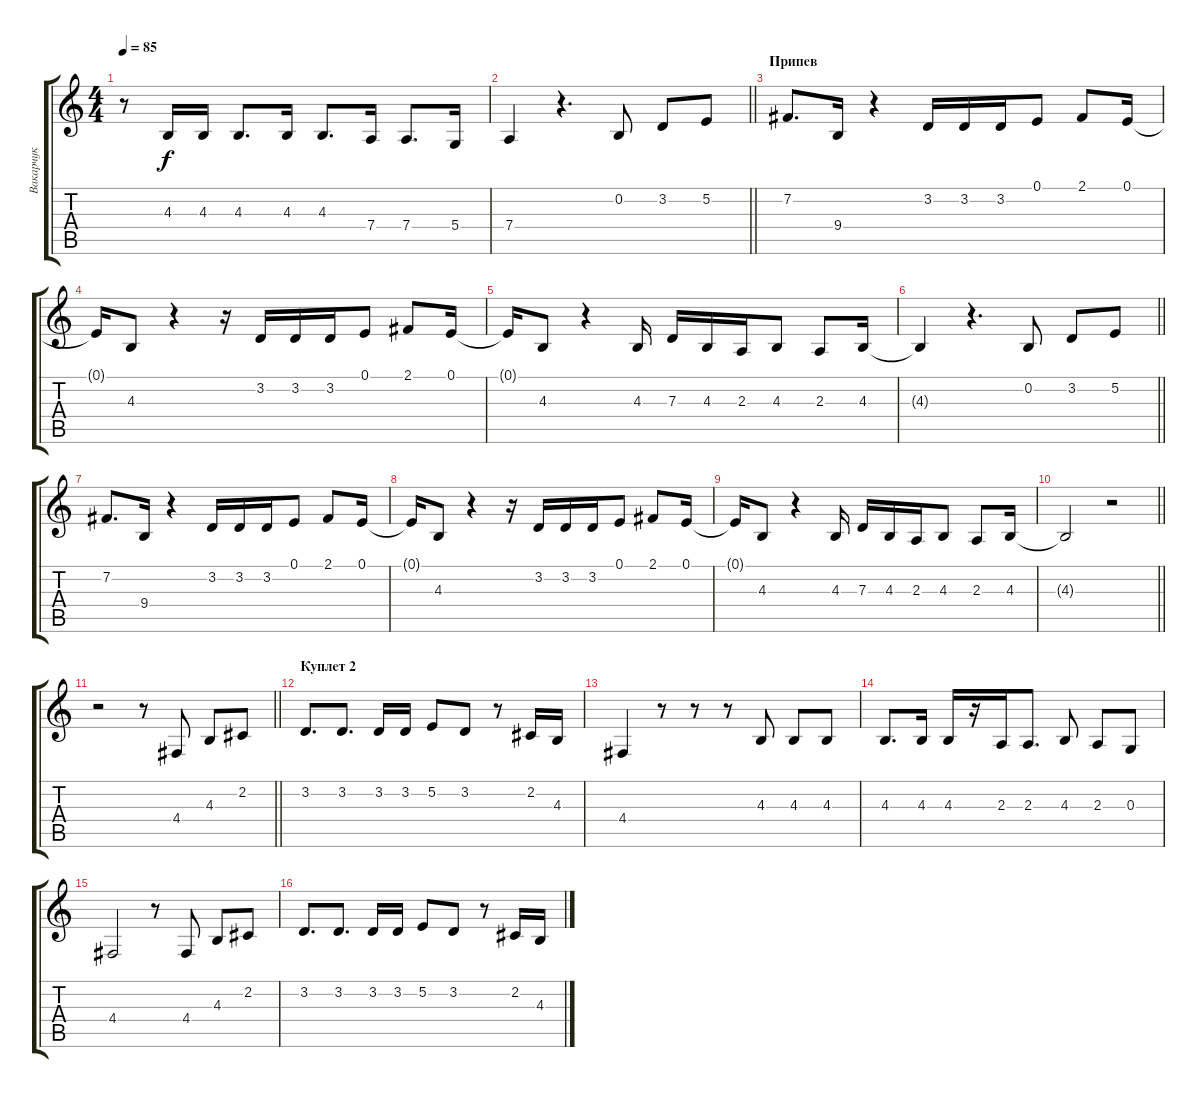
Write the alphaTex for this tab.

\track ("Вакарчук" "Вакарчук") {instrument tenorsax}
\staff {score tabs}
\tuning (E4 B3 G3 D3 A2 E2) {hide}
\ts (4 4)
\tempo 85
\clef g2
\ks c
r.8{dy f} 4.3.16 4.3.16 4.3.8{d} 4.3.16 4.3.8{d} 7.4.16 7.4.8{d} 5.4.16 |
\barLineRight lightlight
7.4.4 r.4{d} 0.2.8 3.2.8 5.2.8 |
\section ("" "Припев")
7.2.8{d} 9.4.16 r.4 3.2.16 3.2.16 3.2.16 0.1.8 2.1.8 0.1.16 |
0.1{t}.16 4.3.8 r.4 r.16 3.2.16 3.2.16 3.2.16 0.1.8 2.1.8 0.1.16 |
0.1{t}.16 4.3.8 r.4 4.3.16 7.3.16 4.3.16 2.3.16 4.3.8 2.3.8 4.3.16 |
\barLineRight lightlight
4.3{t}.4 r.4{d} 0.2.8 3.2.8 5.2.8 |
7.2.8{d} 9.4.16 r.4 3.2.16 3.2.16 3.2.16 0.1.8 2.1.8 0.1.16 |
0.1{t}.16 4.3.8 r.4 r.16 3.2.16 3.2.16 3.2.16 0.1.8 2.1.8 0.1.16 |
0.1{t}.16 4.3.8 r.4 4.3.16 7.3.16 4.3.16 2.3.16 4.3.8 2.3.8 4.3.16 |
\barLineRight lightlight
4.3{t}.2 r.2 |
\barLineRight lightlight
r.2 r.8 4.4.8 4.3.8 2.2.8 |
\section ("" "Куплет 2")
3.2.8{d} 3.2.8{d} 3.2.16 3.2.16 5.2.8 3.2.8 r.8 2.2.16 4.3.16 |
4.4.4 r.8 r.8 r.8 4.3.8 4.3.8 4.3.8 |
4.3.8{d} 4.3.16 4.3.16 r.16 2.3.16 2.3.8{d} 4.3.8 2.3.8 0.3.8 |
4.4.2 r.8 4.4.8 4.3.8 2.2.8 |
3.2.8{d} 3.2.8{d} 3.2.16 3.2.16 5.2.8 3.2.8 r.8 2.2.16 4.3.16
